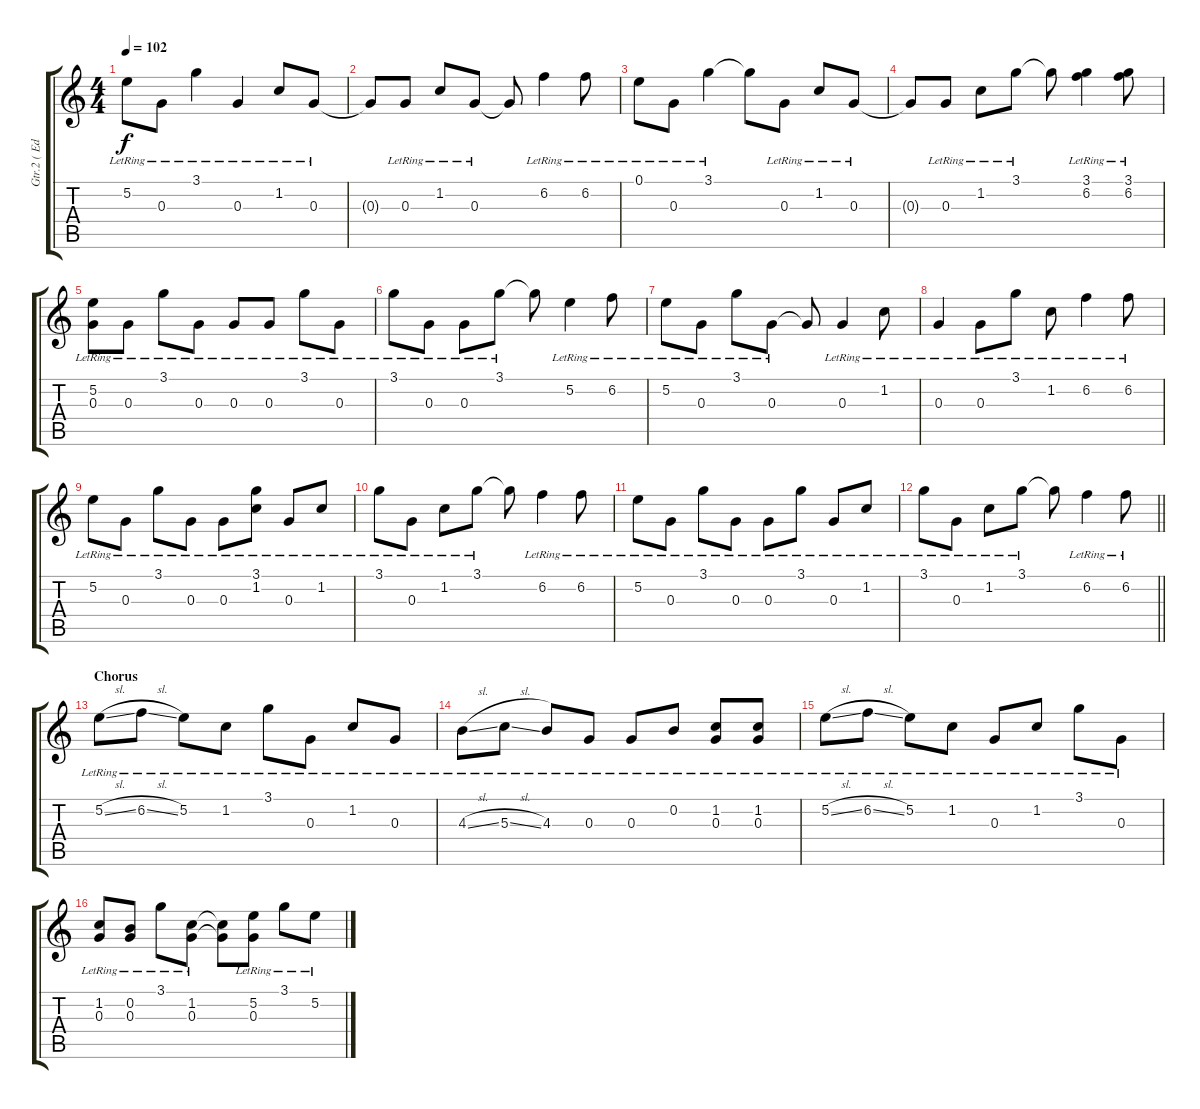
\track ("Gtr.2 ( Edward O'Brien )" "Gtr.2 ( Ed") {instrument electricguitarclean}
\staff {score tabs}
\tuning (E4 B3 G3 D3 A2 E2) {hide}
\ts (4 4)
\tempo 102
\clef g2
\ks c
5.2{lr}.8{dy f} 0.3{lr}.8 3.1{lr}.4 0.3{lr}.4 1.2{lr}.8 0.3{lr}.8 |
0.3{t}.8 0.3{lr}.8 1.2{lr}.8 0.3{lr}.8 0.3{t}.8 6.2{lr}.4 6.2{lr}.8 |
0.1{lr}.8 0.3{lr}.8 3.1{lr}.4 3.1{t}.8 0.3{lr}.8 1.2{lr}.8 0.3{lr}.8 |
0.3{t}.8 0.3{lr}.8 1.2{lr}.8 3.1{lr}.8 3.1{t}.8 (3.1{lr} 6.2{lr}).4 (3.1{lr} 6.2{lr}).8 |
(5.2{lr} 0.3{lr}).8 0.3{lr}.8 3.1{lr}.8 0.3{lr}.8 0.3{lr}.8 0.3{lr}.8 3.1{lr}.8 0.3{lr}.8 |
3.1{lr}.8 0.3{lr}.8 0.3{lr}.8 3.1{lr}.8 3.1{t}.8 5.2{lr}.4 6.2{lr}.8 |
5.2{lr}.8 0.3{lr}.8 3.1{lr}.8 0.3{lr}.8 0.3{t}.8 0.3{lr}.4 1.2{lr}.8 |
0.3{lr}.4 0.3{lr}.8 3.1{lr}.8 1.2{lr}.8 6.2{lr}.4 6.2{lr}.8 |
5.2{lr}.8 0.3{lr}.8 3.1{lr}.8 0.3{lr}.8 0.3{lr}.8 (3.1{lr} 1.2{lr}).8 0.3{lr}.8 1.2{lr}.8 |
3.1{lr}.8 0.3{lr}.8 1.2{lr}.8 3.1{lr}.8 3.1{t}.8 6.2{lr}.4 6.2{lr}.8 |
5.2{lr}.8 0.3{lr}.8 3.1{lr}.8 0.3{lr}.8 0.3{lr}.8 3.1{lr}.8 0.3{lr}.8 1.2{lr}.8 |
\barLineRight lightlight
3.1{lr}.8 0.3{lr}.8 1.2{lr}.8 3.1{lr}.8 3.1{t}.8 6.2{lr}.4 6.2{lr}.8 |
\section ("" "Chorus")
5.2{sl lr}.8{instrument electricguitarclean} 6.2{sl lr}.8 5.2{lr}.8 1.2{lr}.8 3.1{lr}.8 0.3{lr}.8 1.2{lr}.8 0.3{lr}.8 |
4.3{sl lr}.8 5.3{sl lr}.8 4.3{lr}.8 0.3{lr}.8 0.3{lr}.8 0.2{lr}.8 (1.2{lr} 0.3{lr}).8 (1.2{lr} 0.3{lr}).8 |
5.2{sl lr}.8 6.2{sl lr}.8 5.2{lr}.8 1.2{lr}.8 0.3{lr}.8 1.2{lr}.8 3.1{lr}.8 0.3{lr}.8 |
(1.2{lr} 0.3{lr}).8 (0.2{lr} 0.3{lr}).8 3.1{lr}.8 (1.2{lr} 0.3{lr}).8 (1.2{t} 0.3{t}).8 (5.2{lr} 0.3{lr}).8 3.1{lr}.8 5.2{lr}.8
